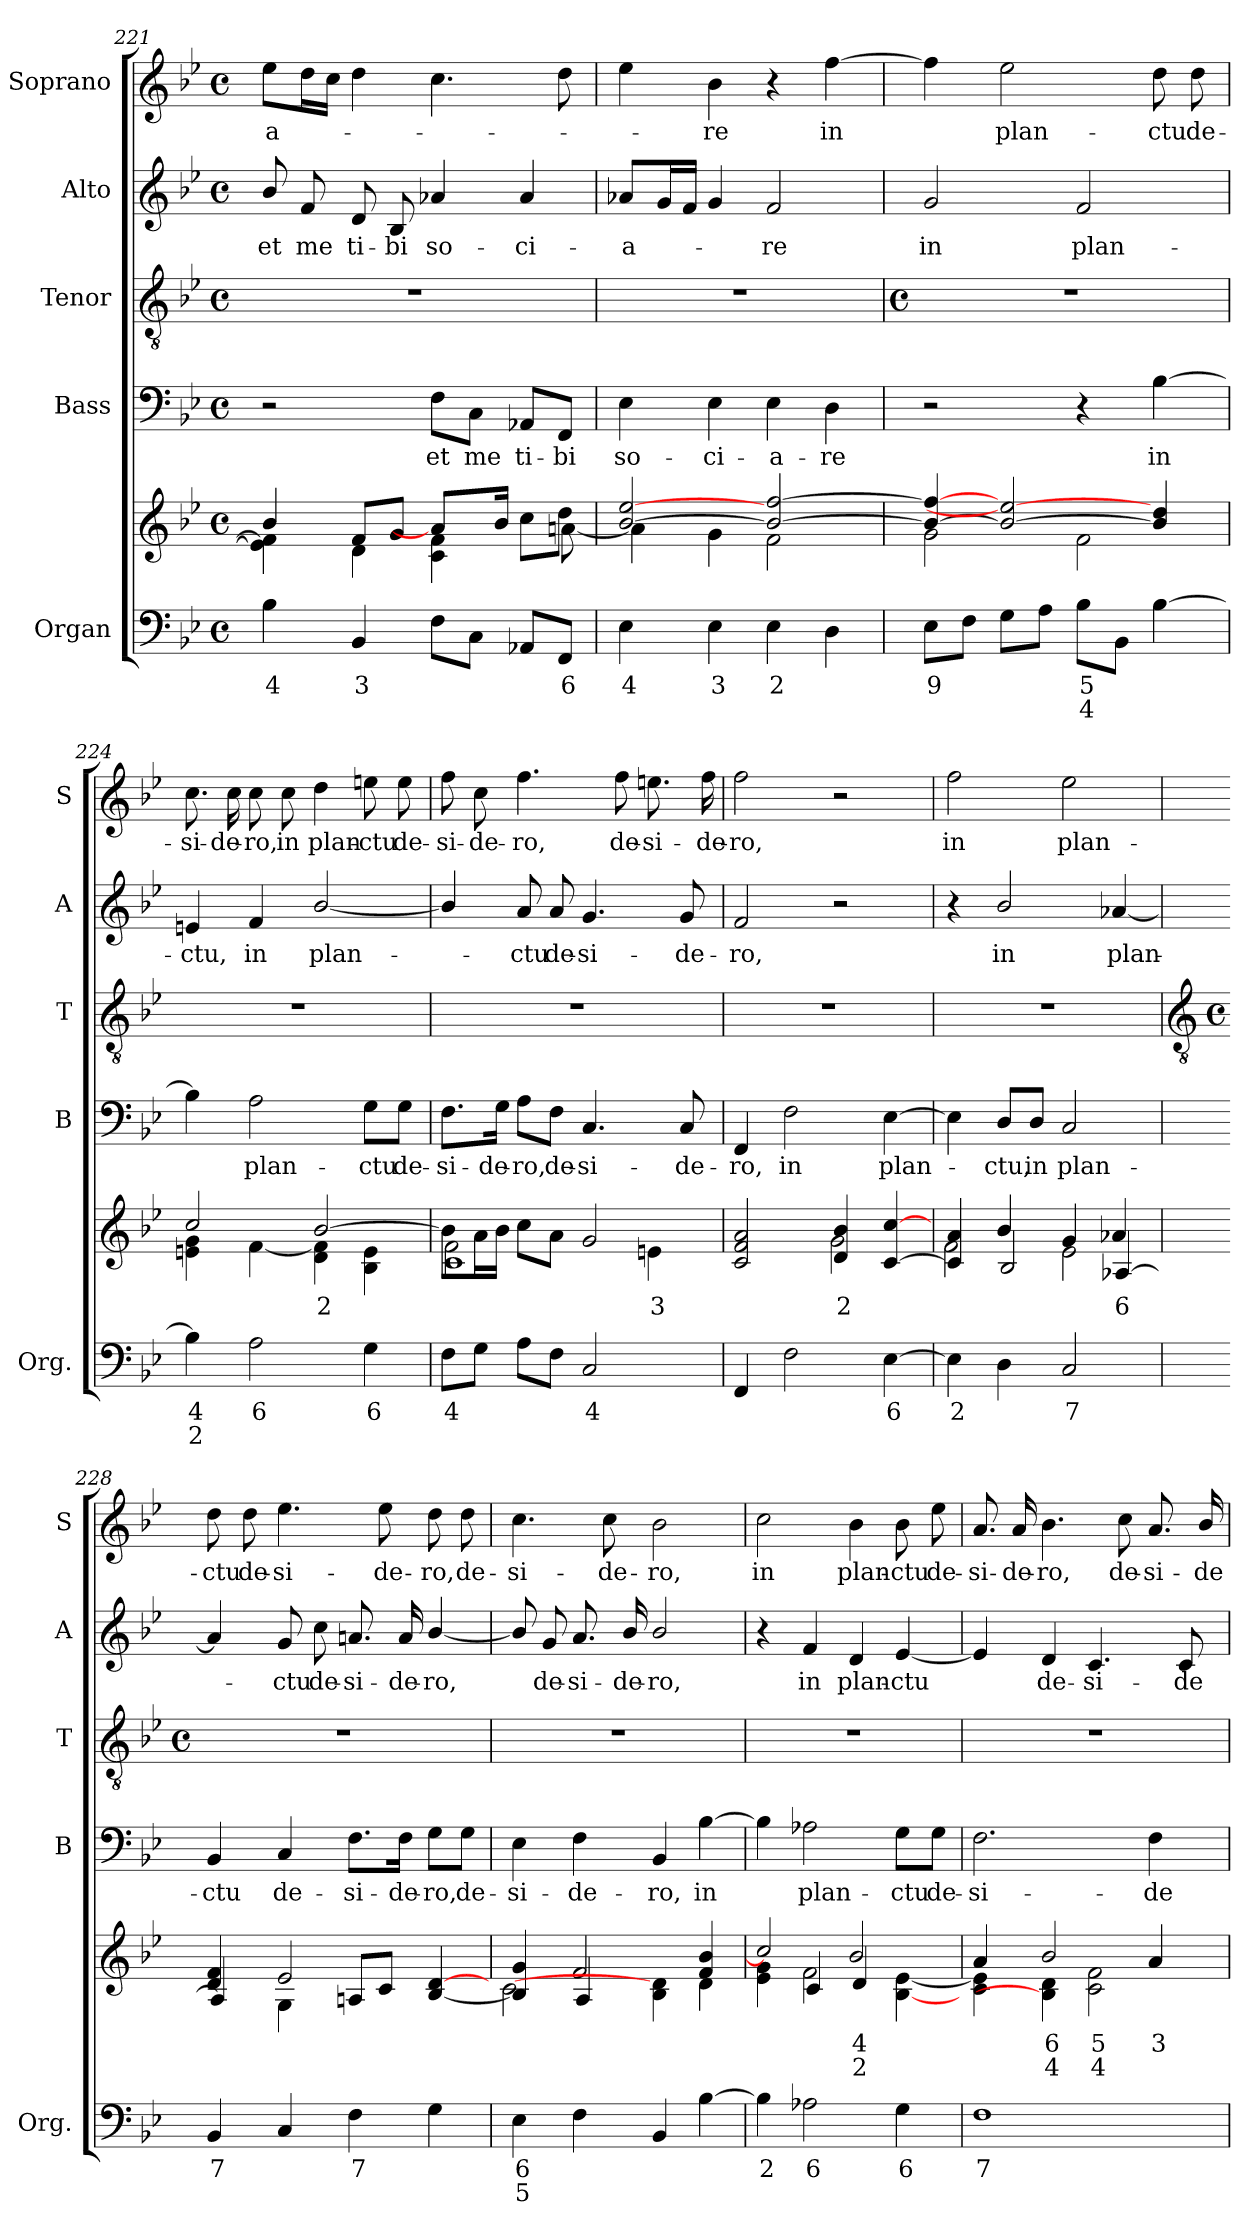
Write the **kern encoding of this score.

**kern	**text	**text	**kern	**text	**text	**kern	**text	**kern	**kern	**text	**kern	**text
*part5	*part5	*part5	*part5	*part5	*part5	*part4	*part4	*part3	*part2	*part2	*part1	*part1
*staff6	*staff6	*staff6	*staff5	*staff5	*staff5	*staff4	*staff4	*staff3	*staff2	*staff2	*staff1	*staff1
*I"Organ	*	*	*	*	*	*I"Bass	*	*I"Tenor	*I"Alto	*	*I"Soprano	*
*I'Org.	*	*	*	*	*	*I'B	*	*I'T	*I'A	*	*I'S	*
!!LO:LB:g=z
*clefF4	*	*	*clefG2	*	*	*clefF4	*	*clefGv2	*clefG2	*	*clefG2	*
*k[b-e-]	*	*	*k[b-e-]	*	*	*k[b-e-]	*	*k[b-e-]	*k[b-e-]	*	*k[b-e-]	*
*M4/4	*	*	*M4/4	*	*	*M4/4	*	*M4/4	*M4/4	*	*M4/4	*
*met(c)	*	*	*met(c)	*	*	*met(c)	*	*met(c)	*met(c)	*	*met(c)	*
=221	=221	=221	=221	=221	=221	=221	=221	=221	=221	=221	=221	=221
*	*	*	*^	*	*	*	*	*	*	*	*	*
*	*	*	*	*^	*	*	*	*	*	*	*	*	*
!	!	!	!	!	!	!	!	!	!	!	!	!LO:LY:b	!	!LO:LY:b
4B-	4	.	4b-	4e-] 4f]	1ryy	.	.	2r	.	1r	8b-/	et	8ee-\L	-a-
!	!	!	!	!	!	!	!	!	!	!	!	!LO:LY:b	!	!
.	.	.	.	.	.	.	.	.	.	.	8f/	me	16dd\L	.
.	.	.	.	.	.	.	.	.	.	.	.	.	16cc\JJ	.
!	!	!	!	!	!	!	!	!	!	!	!	!LO:LY:b	!	!
4BB-	3	.	8f/L	4d	.	.	.	.	.	.	8d/	ti-	4dd\	.
!	!	!	!	!	!	!	!	!	!	!	!	!LO:LY:b	!	!
.	.	.	8g/J	.	.	.	.	.	.	.	8B-/	-bi	.	.
!	!	!	!LO:N:vis=8	!LO:N:vis=4	!	!	!	!	!LO:LY:b	!	!	!LO:LY:b	!	!
8F\L	.	.	8.a-/L]	4.c 4.f	.	.	.	8F\L	et	.	4a-X/	so-	4.cc\	.
!	!	!	!	!	!	!	!	!	!LO:LY:b	!	!	!	!	!
8C\J	.	.	.	.	.	.	.	8C\J	me	.	.	.	.	.
.	.	.	16b-/Jk	.	.	.	.	.	.	.	.	.	.	.
!	!	!	!	!	!	!	!	!	!LO:LY:b	!	!	!LO:LY:b	!	!
8AA-X/L	.	.	8cc\L	.	.	.	.	8AA-X/L	ti-	.	4a-/	-ci-	.	.
!	!	!	!	!	!	!	!	!	!LO:LY:b	!	!	!	!	!
8FF/J	6	.	8dd\J	[8an	.	.	.	8FF/J	-bi	.	.	.	8dd\	.
=222	=222	=222	=222	=222	=222	=222	=222	=222	=222	=222	=222	=222	=222	=222
!	!	!	!	!	!	!	!	!	!LO:LY:b	!	!	!LO:LY:b	!	!
4E-	4	.	[2b- [2ee-	4a]	1ryy	.	.	4E-\	so-	1r	8a-X/L	-a-	4ee-\	.
.	.	.	.	.	.	.	.	.	.	.	16g/L	.	.	.
.	.	.	.	.	.	.	.	.	.	.	16f/JJ	.	.	.
!	!	!	!	!	!	!	!	!	!LO:LY:b	!	!	!	!	!LO:LY:b
4E-	3	.	.	4g	.	.	.	4E-\	-ci-	.	4g/	.	4b-\	re
!	!	!	!	!	!	!	!	!	!LO:LY:b	!	!	!LO:LY:b	!	!
4E-	2	.	2b-_ [2ff	2f	.	.	.	4E-\	-a-	.	2f/	re	4r	.
!	!	!	!	!	!	!	!	!	!LO:LY:b	!	!	!	!	!LO:LY:b
4D	.	.	.	.	.	.	.	4D\	-re	.	.	.	[4ff\	in
=223	=223	=223	=223	=223	=223	=223	=223	=223	=223	=223	=223	=223	=223	=223
*	*	*	*	*	*	*	*	*	*	*M4/4	*	*	*	*
*	*	*	*	*	*	*	*	*	*	*met(c)	*	*	*	*
!	!	!	!	!	!	!	!	!	!	!	!	!LO:LY:b	!	!
8E-\L	9	.	4b-_ 4ff_	2g	1ryy	.	.	2r	.	1r	2g/	in	4ff\]	.
8F\J	.	.	.	.	.	.	.	.	.	.	.	.	.	.
!	!	!	!	!	!	!	!	!	!	!	!	!	!	!LO:LY:b
8G\L	.	.	2b-_ 2ee-_	.	.	.	.	.	.	.	.	.	2ee-\	plan-
8A\J	.	.	.	.	.	.	.	.	.	.	.	.	.	.
!	!	!	!	!	!	!	!	!	!	!	!	!LO:LY:b	!	!
8B-\L	5	4	.	2f	.	.	.	4r	.	.	2f/	plan-	.	.
8BB-\J	.	.	.	.	.	.	.	.	.	.	.	.	.	.
!	!	!	!	!	!	!	!	!	!LO:LY:b	!	!	!	!	!LO:LY:b
[4B-	.	.	4b-] 4dd	.	.	.	.	[4B-\	in	.	.	.	8dd\	-ctu
!	!	!	!	!	!	!	!	!	!	!	!	!	!	!LO:LY:b
.	.	.	.	.	.	.	.	.	.	.	.	.	8dd\	de-
=224	=224	=224	=224	=224	=224	=224	=224	=224	=224	=224	=224	=224	=224	=224
!	!	!	!	!	!	!	!	!	!	!	!	!LO:LY:b	!	!LO:LY:b
4B-]	4	2	2cc	4en 4g	1ryy	.	.	4B-\]	.	1r	4en/	-ctu,	8.cc\	-si-
!	!	!	!	!	!	!	!	!	!	!	!	!	!	!LO:LY:b
.	.	.	.	.	.	.	.	.	.	.	.	.	16cc\	-de-
!	!	!	!	!	!	!	!	!	!LO:LY:b	!	!	!LO:LY:b	!	!LO:LY:b
2A	6	.	.	[4f	.	.	.	2A\	plan-	.	4f/	in	8cc\	-ro,
!	!	!	!	!	!	!	!	!	!	!	!	!	!	!LO:LY:b
.	.	.	.	.	.	.	.	.	.	.	.	.	8cc\	in
!	!	!	!	!	!	!	!	!	!	!	!	!LO:LY:b	!	!LO:LY:b
.	.	.	[2b-	4d 4f]	.	2	.	.	.	.	[2b-/	plan-	4dd\	plan-
!	!	!	!	!	!	!	!	!	!LO:LY:b	!	!	!	!	!LO:LY:b
4G	6	.	.	4B- 4e	.	.	.	8G\L	-ctu	.	.	.	8een\	-ctu
!	!	!	!	!	!	!	!	!	!LO:LY:b	!	!	!	!	!LO:LY:b
.	.	.	.	.	.	.	.	8G\J	de-	.	.	.	8ee\	de-
!!LO:LB:g=z
=225	=225	=225	=225	=225	=225	=225	=225	=225	=225	=225	=225	=225	=225	=225
!	!	!	!	!LO:N:vis=2	!	!	!	!	!LO:LY:b	!	!	!	!	!LO:LY:b
8F\L	4	.	8b-\L]	2.f	1c	.	.	8.F\L	-si-	1r	4b-/]	.	8ff\	-si-
!	!	!	!	!	!	!	!	!	!	!	!	!	!	!LO:LY:b
8G\J	.	.	16a\L	.	.	.	.	.	.	.	.	.	8cc\	-de-
!	!	!	!	!	!	!	!	!	!LO:LY:b	!	!	!	!	!
.	.	.	16b-\JJ	.	.	.	.	16G\Jk	-de-	.	.	.	.	.
!	!	!	!	!	!	!	!	!	!LO:LY:b	!	!	!LO:LY:b	!	!LO:LY:b
8A\L	.	.	8cc\L	.	.	.	.	8A\L	-ro,	.	8a/	ctu	4.ff\	-ro,
!	!	!	!	!	!	!	!	!	!LO:LY:b	!	!	!LO:LY:b	!	!
8F\J	.	.	8a\J	.	.	.	.	8F\J	de-	.	8a/	de-	.	.
!	!	!	!	!	!	!	!	!	!LO:LY:b	!	!	!LO:LY:b	!	!
2C	4	.	2g	.	.	.	.	4.C/	-si-	.	4.g/	-si-	.	.
!	!	!	!	!	!	!	!	!	!	!	!	!	!	!LO:LY:b
.	.	.	.	.	.	.	.	.	.	.	.	.	8ff\	de-
!	!	!	!	!	!	!	!	!	!	!	!	!	!	!LO:LY:b
.	.	.	.	4en	.	3	.	.	.	.	.	.	8.een\	-si-
!	!	!	!	!	!	!	!	!	!LO:LY:b	!	!	!LO:LY:b	!	!
.	.	.	.	.	.	.	.	8C/	-de-	.	8g/	-de-	.	.
!	!	!	!	!	!	!	!	!	!	!	!	!	!	!LO:LY:b
.	.	.	.	.	.	.	.	.	.	.	.	.	16ff\	-de-
=226	=226	=226	=226	=226	=226	=226	=226	=226	=226	=226	=226	=226	=226	=226
!	!	!	!	!	!	!	!	!	!LO:LY:b	!	!	!LO:LY:b	!	!LO:LY:b
4FF	.	.	2c 2f 2a	2ryy	1ryy	.	.	4FF/	-ro,	1r	2f/	-ro,	2ff\	-ro,
!	!	!	!	!	!	!	!	!	!LO:LY:b	!	!	!	!	!
2F	.	.	.	.	.	.	.	2F\	in	.	.	.	.	.
.	.	.	4d 4b-	2g	.	2	.	.	.	.	2r	.	2r	.
!	!	!	!	!	!	!	!	!	!LO:LY:b	!	!	!	!	!
[4E-	6	.	[4c [4cc	.	.	.	.	[4E-\	plan-	.	.	.	.	.
=227	=227	=227	=227	=227	=227	=227	=227	=227	=227	=227	=227	=227	=227	=227
!	!	!	!	!	!	!	!	!	!	!	!	!	!	!LO:LY:b
4E-]	2	.	4c] 4a	2f	4ryy	.	.	4E-\]	.	1r	4r	.	2ff\	in
!	!	!	!	!	!	!	!	!	!LO:LY:b	!	!	!LO:LY:b	!	!
4D	.	.	4b-	.	2B-	.	.	8D/L	ctu,	.	2b-/	in	.	.
!	!	!	!	!	!	!	!	!	!LO:LY:b	!	!	!	!	!
.	.	.	.	.	.	.	.	8D/J	in	.	.	.	.	.
!	!	!	!	!	!	!	!	!	!LO:LY:b	!	!	!	!	!LO:LY:b
2C	7	.	4g	2e-	.	.	.	2C/	plan-	.	.	.	2ee-\	plan-
!	!	!	!	!	!	!	!	!	!	!	!	!LO:LY:b	!	!
.	.	.	4a-X	.	[4A-X	6	.	.	.	.	[4a-X/	plan-	.	.
=228	=228	=228	=228	=228	=228	=228	=228	=228	=228	=228	=228	=228	=228	=228
*	*	*	*	*	*	*	*	*	*	*clefGv2	*	*	*	*
*	*	*	*	*	*	*	*	*	*	*M4/4	*	*	*	*
*	*	*	*	*	*	*	*	*	*	*met(c)	*	*	*	*
!	!	!	!	!	!	!	!	!	!LO:LY:b	!	!	!	!	!LO:LY:b
4BB-	7	.	4d 4f	4ryy	4A-]	.	.	4BB-/	-ctu	1r	4a-/]	.	8dd\	-ctu
!	!	!	!	!	!	!	!	!	!	!	!	!	!	!LO:LY:b
.	.	.	.	.	.	.	.	.	.	.	.	.	8dd\	de-
!	!	!	!	!	!	!	!	!	!LO:LY:b	!	!	!LO:LY:b	!	!LO:LY:b
4C	.	.	2e-	4G	4ryy	.	.	4C/	de-	.	8g/	ctu	4.ee-\	-si-
!	!	!	!	!	!	!	!	!	!	!	!	!LO:LY:b	!	!
.	.	.	.	.	.	.	.	.	.	.	8cc\	de-	.	.
!	!	!	!	!	!	!	!	!	!LO:LY:b	!	!	!LO:LY:b	!	!
4F	7	.	.	8Anj/L	2ryy	.	.	8.F\L	-si-	.	8.an/	-si-	.	.
!	!	!	!	!	!	!	!	!	!	!	!	!	!	!LO:LY:b
.	.	.	.	8c/J	.	.	.	.	.	.	.	.	8ee-\	-de-
!	!	!	!	!	!	!	!	!	!LO:LY:b	!	!	!LO:LY:b	!	!
.	.	.	.	.	.	.	.	16F\Jk	-de-	.	16a/	-de-	.	.
!	!	!	!	!	!	!	!	!	!LO:LY:b	!	!	!LO:LY:b	!	!LO:LY:b
4G	.	.	[4B- [4d	4ryy	.	.	.	8G\L	-ro,	.	[4b-/	-ro,	8dd\	-ro,
!	!	!	!	!	!	!	!	!	!LO:LY:b	!	!	!	!	!LO:LY:b
.	.	.	.	.	.	.	.	8G\J	de-	.	.	.	8dd\	de-
!!LO:LB:g=z
=229	=229	=229	=229	=229	=229	=229	=229	=229	=229	=229	=229	=229	=229	=229
!	!	!	!	!	!	!	!	!	!LO:LY:b	!	!	!	!	!LO:LY:b
4E-	6	5	4B-] 4g	2c	4ryy	.	.	4E-\	-si-	1r	8b-/]	.	4.cc\	-si-
!	!	!	!	!	!	!	!	!	!	!	!	!LO:LY:b	!	!
.	.	.	.	.	.	.	.	.	.	.	8g/	de-	.	.
!	!	!	!	!	!	!	!	!	!LO:LY:b	!	!	!LO:LY:b	!	!
4F	.	.	2f	.	4A	.	.	4F\	-de-	.	8.a/	-si-	.	.
!	!	!	!	!	!	!	!	!	!	!	!	!	!	!LO:LY:b
.	.	.	.	.	.	.	.	.	.	.	.	.	8cc\	-de-
!	!	!	!	!	!	!	!	!	!	!	!	!LO:LY:b	!	!
.	.	.	.	.	.	.	.	.	.	.	16b-/	-de-	.	.
!	!	!	!	!	!	!	!	!	!LO:LY:b	!	!	!LO:LY:b	!	!LO:LY:b
4BB-	.	.	.	4B- 4d]	2ryy	.	.	4BB-/	-ro,	.	2b-/	-ro,	2b-\	-ro,
!	!	!	!	!	!	!	!	!	!LO:LY:b	!	!	!	!	!
[4B-	.	.	4f 4b-	4d	.	.	.	[4B-\	in	.	.	.	.	.
=230	=230	=230	=230	=230	=230	=230	=230	=230	=230	=230	=230	=230	=230	=230
!	!	!	!	!	!	!	!	!	!	!	!	!	!	!LO:LY:b
4B-]	2	.	2cc]	4e- 4g	4ryy	.	.	4B-\]	.	1r	4r	.	2cc\	in
!	!	!	!	!	!	!	!	!	!LO:LY:b	!	!	!LO:LY:b	!	!
2A-X	6	.	.	2f	4c	.	.	2A-X\	plan-	.	4f/	in	.	.
!	!	!	!	!	!	!	!	!	!	!	!	!LO:LY:b	!	!LO:LY:b
.	.	.	2b-	.	4d	4	2	.	.	.	4d/	plan-	4b-\	plan-
!	!	!	!	!	!	!	!	!	!LO:LY:b	!	!	!LO:LY:b	!	!LO:LY:b
4G	6	.	.	[4B- [4e-	4ryy	.	.	8G\L	-ctu	.	[4e-/	-ctu	8b-\	-ctu
!	!	!	!	!	!	!	!	!	!LO:LY:b	!	!	!	!	!LO:LY:b
.	.	.	.	.	.	.	.	8G\J	de-	.	.	.	8ee-\	de-
=231	=231	=231	=231	=231	=231	=231	=231	=231	=231	=231	=231	=231	=231	=231
!	!	!	!	!	!	!	!	!	!LO:LY:b	!	!	!	!	!LO:LY:b
1F	7	.	4a	4c 4e-]	1ryy	.	.	2.F\	-si-	1r	4e-/]	.	8.a/	-si-
!	!	!	!	!	!	!	!	!	!	!	!	!	!	!LO:LY:b
.	.	.	.	.	.	.	.	.	.	.	.	.	16a/	-de-
!	!	!	!	!	!	!	!	!	!	!	!	!LO:LY:b	!	!LO:LY:b
.	.	.	2b-	4B-] 4d	.	6	4	.	.	.	4d/	de-	4.b-\	-ro,
!	!	!	!	!	!	!	!	!	!	!	!	!LO:LY:b	!	!
.	.	.	.	2c 2f	.	5	4	.	.	.	4.c/	-si-	.	.
!	!	!	!	!	!	!	!	!	!	!	!	!	!	!LO:LY:b
.	.	.	.	.	.	.	.	.	.	.	.	.	8cc\	de-
!	!	!	!	!	!	!	!	!	!LO:LY:b	!	!	!	!	!LO:LY:b
.	.	.	4a	.	.	3	.	4F\	-de-	.	.	.	8.a/	-si-
!	!	!	!	!	!	!	!	!	!	!	!	!LO:LY:b	!	!
.	.	.	.	.	.	.	.	.	.	.	8c/	-de-	.	.
!	!	!	!	!	!	!	!	!	!	!	!	!	!	!LO:LY:b
.	.	.	.	.	.	.	.	.	.	.	.	.	16b-/	-de-
*	*	*	*v	*v	*v	*	*	*	*	*	*	*	*	*
=	=	=	=	=	=	=	=	=	=	=	=	=
*-	*-	*-	*-	*-	*-	*-	*-	*-	*-	*-	*-	*-
